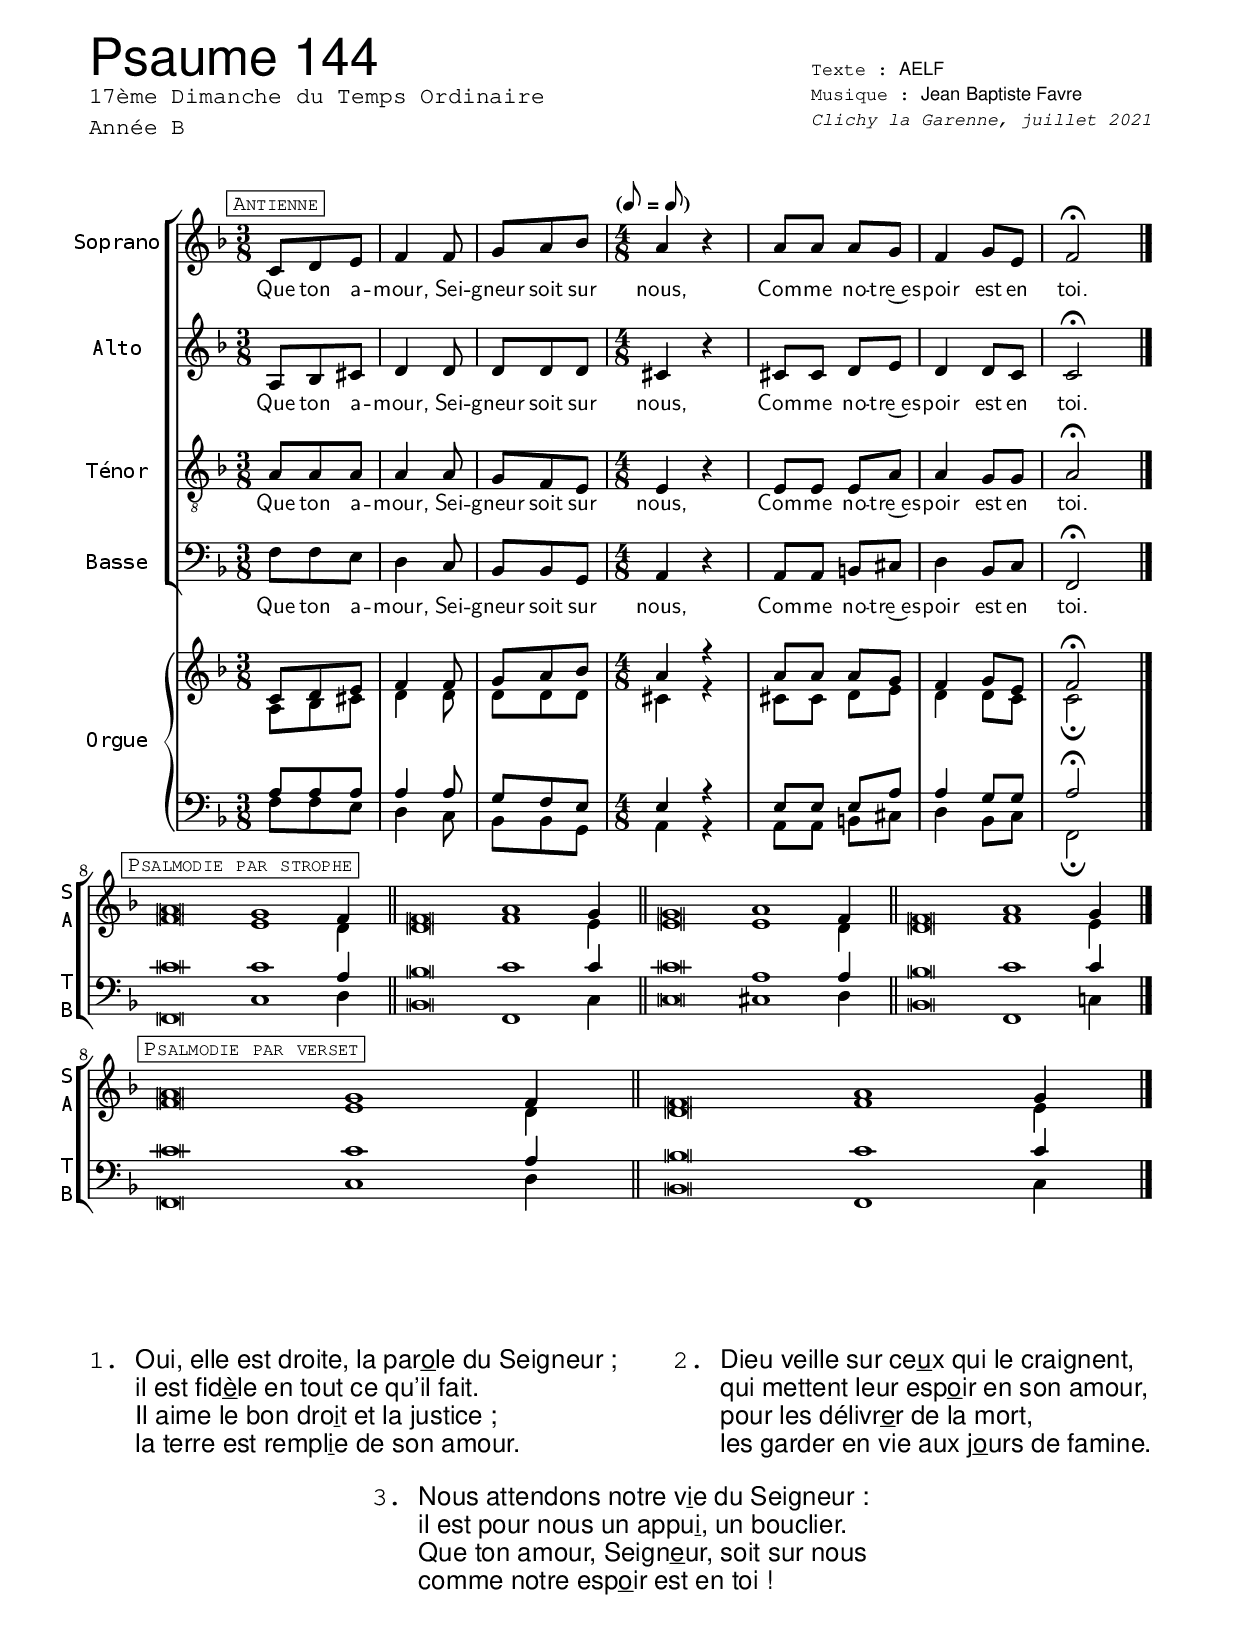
\version "2.18.2"
\language "english"
\include "../libs/commonFunctions.ily"

tempoVerseRallentando = {
  \set Score.tempoHideNote = ##t
  \tempo 4=60
}
tempoVerseAcelerando = {
  \set Score.tempoHideNote = ##t
  \tempo 2=120
}

scoreHeader = \header {
  title = "Psaume 144"
  subtitle = \markup { \column { "17ème Dimanche du Temps Ordinaire" "Année B" }}
  composer = "Jean Baptiste Favre"
  poet = "AELF"
  date = "Clichy la Garenne, juillet 2021"
}

title = "Psaume 32"
subtitle = "29ème Dimanche du Temps Ordinaire"
composer = "Jean Baptiste Favre"
dedicace = "Clichyla Garenne, octobre 2021"

global = {
  \key f \major
  \time 3/8
}

%%%%%%%%%%%%%%%%%%%%%%%%%%%%%%
%%%%%%%%%% Antiphon %%%%%%%%%%
%%%%%%%%%%%%%%%%%%%%%%%%%%%%%%

antiphonRythm = {
 s4.*3 s2*4 \bar "|." \break
}
antiphonMusicSoprano = \relative c' {
  \markCustom "Antienne"
  c8 d e f4 f8 g a bf \time 4/8 \tempo \markup {
    \concat {
      (
      \smaller \general-align #Y #DOWN \note {8} #1
      " = "
      \smaller \general-align #Y #DOWN \note {8} #1
      )
    }
  } a4 r4 a8 a a g f4 g8 e f2
  }

antiphonMusicAlto = \relative c' {
  a8 bf cs d4 d8 d d d cs4 r4 cs8 cs d e d4 d8 c c2
  }

antiphonMusicTenor =  \relative c' {
  a8 a a a4 a8 g8 f e e4 r4 e8 e e a a4 g8 g a2
  }

antiphonMusicBass =  \relative c {
  f8 f e d4 c8 bf bf g a4 r4 a8 a b cs d4 bf8 c f,2
  }

antiphonLyrics = \lyricmode {
  Que ton a -- mour, Sei -- gneur soit sur nous,
  Com -- me no -- tre~es -- poir est en toi.
  }

antiphonLyricsSoprano = \antiphonLyrics
antiphonLyricsAlto = \antiphonLyrics
antiphonLyricsTenor = \antiphonLyrics
antiphonLyricsBass = \antiphonLyrics

%%%%%%%%%%%%%%%%%%%%%%%%%%%%%%%%%%%%%%%%%%%%%%
%%%%%%%%%%          Verses          %%%%%%%%%%
%%%%%%%%%%%%%%%%%%%%%%%%%%%%%%%%%%%%%%%%%%%%%%
verseStropheRythm = {
  \accidentalStyle forget
  \once \override Score.RehearsalMark.break-align-symbols = #'(clef)
  \markCustom "Psalmodie par strophe" \cadenzaOn
  \tempoVerseAcelerando s\breve s1 \tempoVerseRallentando s4 \bar "||"
  \tempoVerseAcelerando s\breve s1 \tempoVerseRallentando s4 \bar "||"
  \tempoVerseAcelerando s\breve s1 \tempoVerseRallentando s4 \bar "||"
  \tempoVerseAcelerando s\breve s1 \tempoVerseRallentando s4 \bar "|." \break
}
verseRythm = {
  \markCustom "Psalmodie par verset" \cadenzaOn
  \tempoVerseAcelerando s\breve s1 \tempoVerseRallentando s4 \bar "||"
  \tempoVerseAcelerando s\breve s1 \tempoVerseRallentando s4 \bar "|."
}
verseStropheMusicSoprano = \relative c'' {
  a\breve g1 f4
  f\breve a1 g4
  g\breve a1 f4
  f\breve a1 g4
  }
verseMusicSoprano = \relative c'' {
  a\breve g1 f4
  f\breve a1 g4
  }
verseStropheMusicAlto = \relative c' {
  f\breve e1 d4
  d\breve f1 e4
  e\breve e1 d4
  d\breve f1 e4
  }
verseMusicAlto = \relative c' {
  f\breve e1 d4
  d\breve f1 e4
  }

verseStropheMusicTenor = \relative c' {
  c\breve c1 a4
  bf\breve c1 c4
  c\breve a1 a4
  bf\breve c1 c4
  }
verseMusicTenor = \relative c' {
  c\breve c1 a4
  bf\breve c1 c4
  }

verseStropheMusicBass = \relative c {
  f,\breve c'1 d4
  bf\breve f1 c'4
  c\breve cs1 d4
  bf\breve f1 c'4
  }
verseMusicBass = \relative c {
  f,\breve c'1 d4
  bf\breve f1 c'4
  }

verseLyrics = \markuplist {
  \override #'(font-family . sans)
  \override #'(font-size . 2)
  \column {
    \fill-line {
      \left-column{
        \concat { \typewriter "1. " "Oui, elle est droite, la par" \underline o "le du Seigneur&nbsp;;"}
        \concat { \typewriter "   " "il est fid" \underline è "le en tout ce qu’il fait."}
        \concat { \typewriter "   " "Il aime le bon dro" \underline i "t et la justice&nbsp;;"}
        \concat { \typewriter "   " "la terre est rempl" \underline i "e de son amour."}
      }
      \hspace #1
      \left-column{
        \concat { \typewriter "2. " "Dieu veille sur ce" \underline u "x qui le craignent,"}
        \concat { \typewriter "   " "qui mettent leur esp" \underline o "ir en son amour,"}
        \concat { \typewriter "   " "pour les délivr" \underline e "r de la mort,"}
        \concat { \typewriter "   " "les garder en vie aux j" \underline o "urs de famine."}
      }
    }
    \vspace #1
    \fill-line {
      \column {
        \concat { \typewriter "3. " "Nous attendons notre v" \underline i "e du Seigneur&nbsp;:"}
        \concat { \typewriter "   " "il est pour nous un appu" \underline i ", un bouclier."}
        \concat { \typewriter "   " "Que ton amour, Seign" \underline e "ur, soit sur nous"}
        \concat { \typewriter "   " "comme notre esp" \underline o "ir est en toi&nbsp;!"}
      }
    }
  }
}

%%%%%%%%%%%%%%%%%%%%%%%%%%%%%%%%%%%%%%%%%%%%%%%%%%%%%%%%%%%%%%%%%%%%%
%%%%%%%%%%%%%%%%%%%          Draw score          %%%%%%%%%%%%%%%%%%%%
%%%%%%%%%%%%%%%%%%%%%%%%%%%%%%%%%%%%%%%%%%%%%%%%%%%%%%%%%%%%%%%%%%%%%
% Load Piano settings & layout
partition = {
  <<
    % Antienne à 4 voix mixtes
    %\include "../libs/layouts/commonAntiphonFourVoices.ily"
    \new ChoirStaff = "Antophon4Voices" <<
      \new Staff = "AntiphonSopranoStaff" <<
        \once \override Staff.VerticalAxisGroup.remove-first = ##t
        \set Staff.instrumentName = "Soprano"
        \clef "treble"
        \new Dynamics \antiphonRythm
        \new Voice = "antiphonSoprano" { \global \antiphonMusicSoprano\fermata}
        \new Lyrics \lyricsto "antiphonSoprano" { \antiphonLyricsSoprano }
      >>
      \new Staff = "AntiphonAltoStaff" <<
        \once \override Staff.VerticalAxisGroup.remove-first = ##t
        \set Staff.instrumentName = "Alto"
        \clef "treble"
        \new Dynamics \antiphonRythm
        \new Voice = "antiphonAlto" { \global \antiphonMusicAlto\fermata }
        \new Lyrics \lyricsto "antiphonAlto" { \antiphonLyricsAlto }
      >>
      \new Staff = "AntiphonTenorStaff" <<
        \once \override Staff.VerticalAxisGroup.remove-first = ##t
        \set Staff.instrumentName = "Ténor"
        \clef "treble_8"
        \new Dynamics \antiphonRythm
        \new Voice = "antiphonTenor" { \global \antiphonMusicTenor\fermata }
        \new Lyrics \lyricsto "antiphonTenor" { \antiphonLyricsTenor }
      >>
      \new Staff  = "AntiphonBassStaff" <<
        \once \override Staff.VerticalAxisGroup.remove-first = ##t
        \set Staff.instrumentName = "Basse"
        \clef "bass"
        \new Dynamics \antiphonRythm
        \new Voice = "AntiphonBass" { \global \antiphonMusicBass\fermata }
        \new Lyrics \lyricsto "AntiphonBass" { \antiphonLyricsBass }
      >>
    >>
    %\include "../libs/layouts/commonPiano.ily"
    \new PianoStaff
    <<
      \set PianoStaff.instrumentName = #"Orgue"
      \new Staff <<
        \set Staff.printPartCombineTexts = ##f
        \once \override Staff.VerticalAxisGroup.remove-first = ##t
        \clef treble
        \new Voice = "soprani" {\global \voiceOne \antiphonMusicSoprano\fermata }
        \new Voice = "alti" {\global \voiceTwo \antiphonMusicAlto\fermata }
      >>
      \new Staff <<
        \set Staff.printPartCombineTexts = ##f
        \once \override Staff.VerticalAxisGroup.remove-first = ##t
        \clef bass
        \new Voice = "tenors" {\global \voiceThree \antiphonMusicTenor\fermata }
        \new Voice = "bass" {\global \voiceFour \antiphonMusicBass\fermata }
      >>
    >>
    % Psalmodie à 4 voix mixtes
    %\include "../libs/layouts/commonVerseFourVoices.ily"
    \new ChoirStaff = "versePsalmody"
    <<
      \new Staff = "verseSopranoAlto" <<
        \set Staff.shortInstrumentName = \markup { \right-column { "S" "A" } }
        \once \override Staff.VerticalAxisGroup.remove-first = ##t
        \global
        \clef treble
        \new Dynamics {\silence \antiphonMusicSoprano \verseStropheRythm \verseRythm}
        \new Voice = "verseSoprano" << \voiceOne {\silence \antiphonMusicSoprano \cadenzaOn \verseStropheMusicSoprano \verseMusicSoprano } >>
        \new Voice = "verseAlto" << \voiceTwo {\silence \antiphonMusicSoprano \cadenzaOn \verseStropheMusicAlto \verseMusicAlto } >>
      >>
      \new Staff = "verseTenorBass" <<
        \set Staff.shortInstrumentName = \markup { \right-column { "T" "B" } }
        \once \override Staff.VerticalAxisGroup.remove-first = ##t
        \global
        \clef bass
        \new Dynamics {\silence \antiphonMusicSoprano \verseStropheRythm \verseRythm}
        \new Voice = "verseTenor" << \voiceOne {\silence \antiphonMusicSoprano \cadenzaOn \verseStropheMusicTenor \verseMusicTenor } >>
        \new Voice = "verseBass" << \voiceTwo {\silence \antiphonMusicSoprano \cadenzaOn \verseStropheMusicBass \verseMusicBass } >>
      >>
    >>
  >>
}
%%%%%%%%%%%%% PARTITION VISUELLE %%%%%%%%%%%%%
% PDF output
\paper {
  top-margin = 1.5\cm
  bottom-margin = 1.5\cm
  left-margin = 1.5\cm
  right-margin = 1.5\cm
  markup-system-spacing = #'((basic-distance . 10)
     (minimum-distance . 10)
     (padding . 5)
     (stretchability . 5))
 system-system-spacing = #'((basic-distance . 5)
     (minimum-distance . 5)
     (padding . 1)
     (stretchability . 5))
  #(define fonts
    (set-global-fonts
     #:music "emmentaler"
     #:brace "emmentaler"
     #:roman "Latin Modern Roman"
     #:sans "Cantarell"
    ))
  #(include-special-characters)
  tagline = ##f
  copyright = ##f
  scoreTitleMarkup = \markup \columns {
    \fill-line {
      \column {
        \line {
          \left-column {
            \fontsize #8 \sans \fromproperty #'header:title
            \fontsize #1 \typewriter \fromproperty #'header:subtitle
          }
        }
      }
      \column {
        \line {
          \fontsize #-1
          \left-column {
            \line { \concat { \typewriter "Texte&nbsp;: " \sans \fromproperty #'header:poet \bold " " } }
            \line { \concat { \typewriter "Musique&nbsp;: " \sans \fromproperty #'header:composer \bold " " } }
            \typewriter \italic \fromproperty #'header:date
          }
        }
      }
    }
  }
}

#(set-global-staff-size 18)
\score {
  \partition
  \layout {
      ragged-last = ##f
      \context {
          \Staff
          \RemoveEmptyStaves
          \override NoteHead #'style = #'altdefault
          \override InstrumentName #'font-name = #"Monospace Regular"
      }
      \context {
          \PianoStaff
          \RemoveEmptyStaves
          \override NoteHead #'style = #'altdefault
          \override InstrumentName #'font-name = #"Monospace Regular"
      }
      \context {
          \ChoirStaff
          \RemoveEmptyStaves
          \override NoteHead #'style = #'altdefault
          \override InstrumentName #'font-name = #"Monospace Regular"
      }
      \override LyricText #'font-name = #"Latin Modern Sans"
      \override Score.RehearsalMark.font-family = #'typewriter
  }
  \scoreHeader
}
\verseLyrics

% Midi output
partitionStrophe = {
      \new PianoStaff = "antiphonMusic"
      <<
        \new Staff <<
          \global \clef treble
          \new Dynamics \antiphonRythm
          \new Voice = "antiphonMusicSoprano" \antiphonMusicSoprano
          \new Voice = "antiphonMusicAlto" \antiphonMusicAlto
        >>
        \new Staff <<
          \global \clef bass
          \new Dynamics \antiphonRythm
          \new Voice = "antiphonMusicTenor" \antiphonMusicTenor
          \new Voice = "antiphonMusicBass" \antiphonMusicBass
        >>
      >>
      \new ChoirStaff = "verseMusic"
      <<
        \new Staff = "verseMusicSA"
        <<
          \global
          \clef treble
          \new Dynamics {\verseStropheRythm}
          \new Voice = "verseMusicSoprano" \verseStropheMusicSoprano
          \new Voice = "verseMusicAlto" \verseStropheMusicAlto
        >>
        \new Staff = "verseMusicTB"
        <<
          \global
          \clef bass
          \new Dynamics {\verseStropheRythm}
          \new Voice = "verseMusicTenor" \verseStropheMusicTenor
          \new Voice = "verseMusicBass" \verseStropheMusicBass
        >>
      >>
    }
partitionVerset = {
      \new PianoStaff = "antiphonMusic"
      <<
        \new Staff <<
          \global \clef treble
          \new Dynamics \antiphonRythm
          \new Voice = "antiphonMusicSoprano" \antiphonMusicSoprano
          \new Voice = "antiphonMusicAlto" \antiphonMusicAlto
        >>
        \new Staff <<
          \global \clef bass
          \new Dynamics \antiphonRythm
          \new Voice = "antiphonMusicTenor" \antiphonMusicTenor
          \new Voice = "antiphonMusicBass" \antiphonMusicBass
        >>
      >>
      \new ChoirStaff = "verseMusic"
      <<
        \new Staff = "verseMusicSA"
        <<
          \global
          \clef treble
          \new Dynamics {\verseRythm}
          \new Voice = "verseMusicSoprano" \verseMusicSoprano
          \new Voice = "verseMusicAlto" \verseMusicAlto
        >>
        \new Staff = "verseMusicTB"
        <<
          \global
          \clef bass
          \new Dynamics {\verseRythm}
          \new Voice = "verseMusicTenor" \verseMusicTenor
          \new Voice = "verseMusicBass" \verseMusicBass
        >>
      >>
    }

\book {
\bookOutputSuffix "Verset"
\score {
  <<
    \keepWithTag #'audio \unfoldRepeats \partitionVerset
    \context Staff = "Soprano" {
      \set Score.midiMinimumVolume = #0.5
      \set Score.midiMaximumVolume = #0.7
      \set Staff.midiMinimumVolume = #0.8
      \set Staff.midiMaximumVolume = #1
    }
    \context Voice = "Soprano" {
      \set Score.midiMinimumVolume = #0.5
      \set Score.midiMaximumVolume = #0.7
      \set Staff.midiMinimumVolume = #0.8
      \set Staff.midiMaximumVolume = #1
    }
  >>
  \midi { \set midiMergeUnisons = ##t }
}
}
\book {
\bookOutputSuffix "Strophe"
\score {
  <<
    \keepWithTag #'audio \unfoldRepeats \partitionStrophe
    \context Staff = "Soprano" {
      \set Score.midiMinimumVolume = #0.5
      \set Score.midiMaximumVolume = #0.7
      \set Staff.midiMinimumVolume = #0.8
      \set Staff.midiMaximumVolume = #1
    }
    \context Voice = "Soprano" {
      \set Score.midiMinimumVolume = #0.5
      \set Score.midiMaximumVolume = #0.7
      \set Staff.midiMinimumVolume = #0.8
      \set Staff.midiMaximumVolume = #1
    }
  >>
  \midi { \set midiMergeUnisons = ##t }
}
}
\verseLyrics